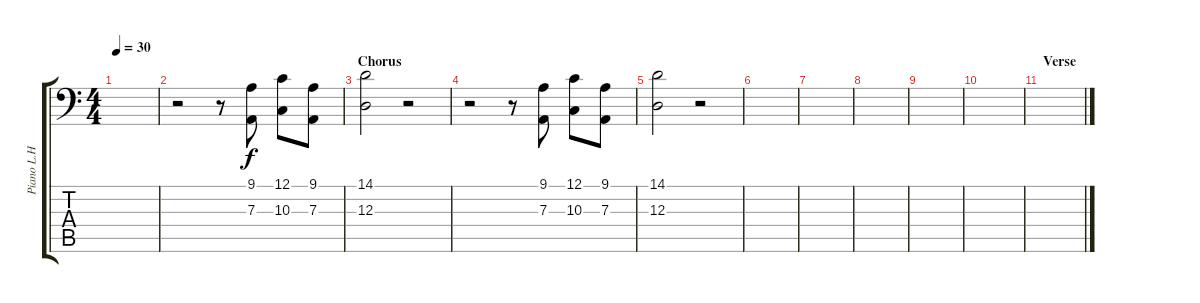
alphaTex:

\track ("Piano L.H" "Piano L.H") {instrument acousticgrandpiano}
\staff {score tabs}
\tuning (C3 G2 D2 A1 E1 B0) {hide}
\ts (4 4)
\tempo 30
\clef f4
\ks c
|
r.2 r.8 (9.1 7.3).8 (12.1 10.3).8 (9.1 7.3).8 |
\section ("" "Chorus")
(14.1 12.3).2 r.2 |
r.2 r.8 (9.1 7.3).8 (12.1 10.3).8 (9.1 7.3).8 |
(14.1 12.3).2 r.2 |
|
|
|
|
|
\section ("" "Verse")
